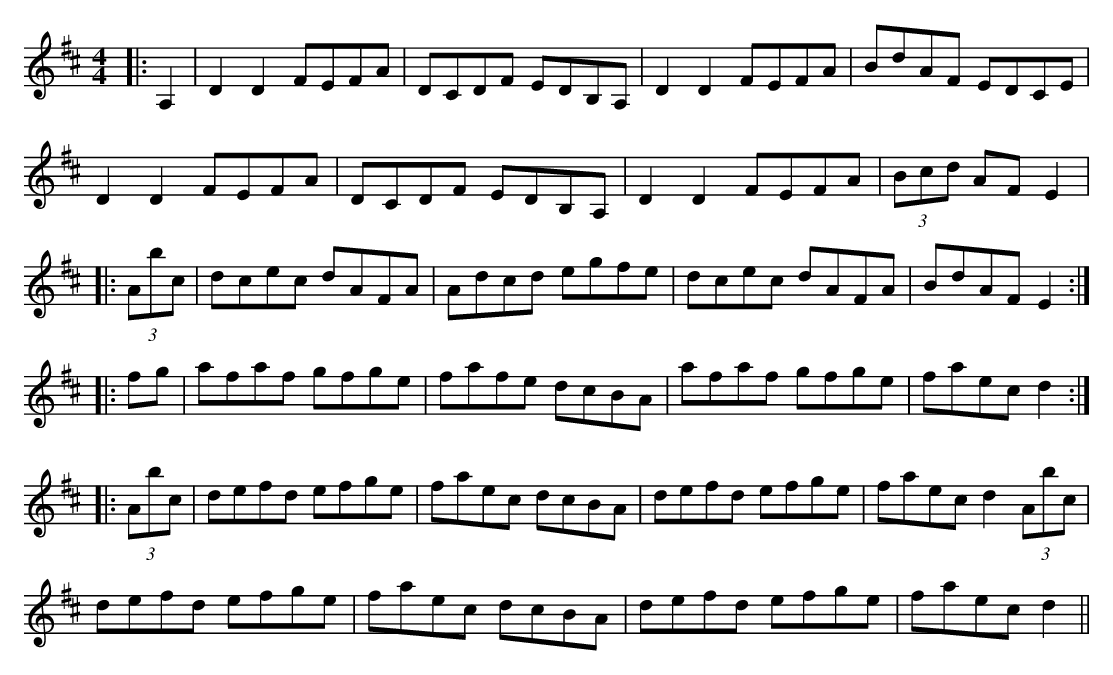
X:1
M:4/4
K:D
|:A,2|D2D2 FEFA|DCDF EDB,A,|D2D2 FEFA|BdAF EDCE|
D2D2 FEFA|DCDF EDB,A,|D2D2 FEFA|(3Bcd AF E2|
|:(3Abc|dcec dAFA|Adcd egfe|dcec dAFA|BdAF E2:|
|:fg|afaf gfge|fafe dcBA|afaf gfge|faec d2:|
|:(3Abc|defd efge|faec dcBA|defd efge|faec d2(3Abc|
defd efge|faec dcBA|defd efge|faec d2||
